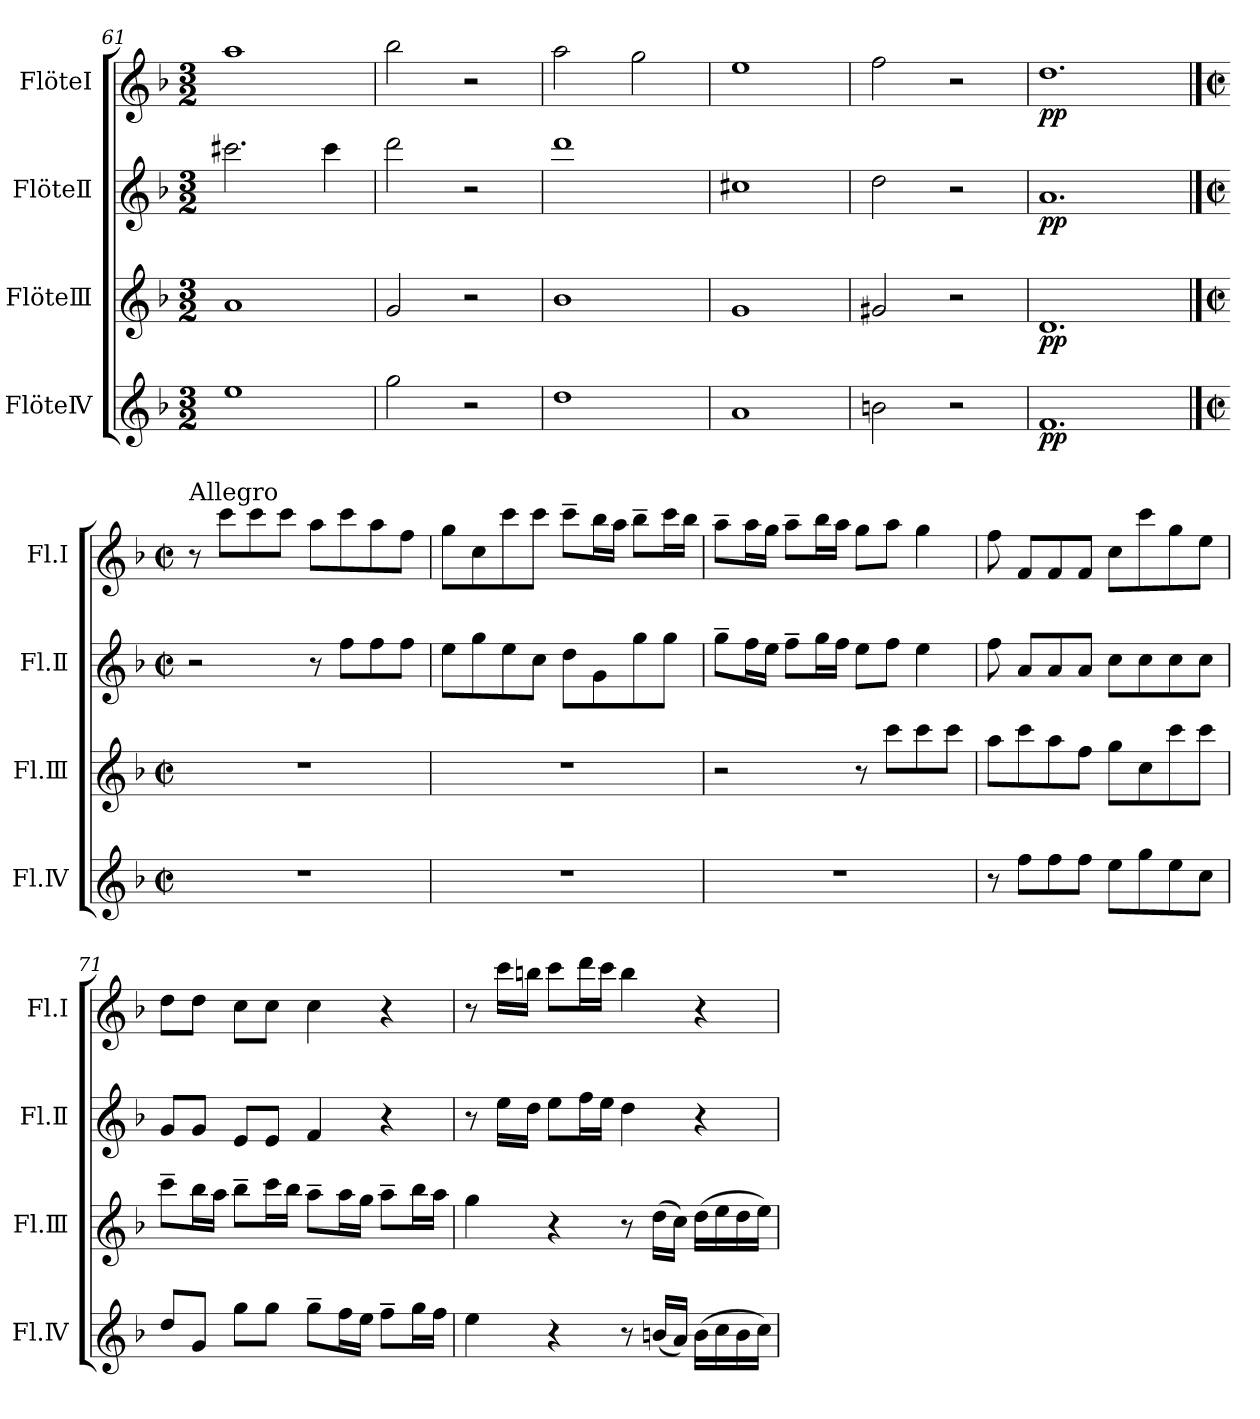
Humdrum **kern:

**kern	**dynam	**kern	**dynam	**kern	**dynam	**kern	**dynam
*part4	*part4	*part3	*part3	*part2	*part2	*part1	*part1
*staff4	*staff4	*staff3	*staff3	*staff2	*staff2	*staff1	*staff1
*I"FlöteⅣ	*	*I"FlöteⅢ	*	*I"FlöteⅡ	*	*I"FlöteⅠ	*
*I'Fl.Ⅳ	*	*I'Fl.Ⅲ	*	*I'Fl.Ⅱ	*	*I'Fl.Ⅰ	*
*clefG2	*	*clefG2	*	*clefG2	*	*clefG2	*
*k[b-]	*	*k[b-]	*	*k[b-]	*	*k[b-]	*
*F:	*	*F:	*	*F:	*	*F:	*
*M3/2	*	*M3/2	*	*M3/2	*	*M3/2	*
=61	=61	=61	=61	=61	=61	=61	=61
1ee	.	1a	.	2.ccc#X\	.	1aa	.
.	.	.	.	4ccc#\	.	.	.
=62	=62	=62	=62	=62	=62	=62	=62
2gg\	.	2g/	.	2ddd\	.	2bb-\	.
2r	.	2r	.	2r	.	2r	.
=63	=63	=63	=63	=63	=63	=63	=63
1dd	.	1b-	.	1ddd	.	2aa\	.
.	.	.	.	.	.	2gg\	.
=64	=64	=64	=64	=64	=64	=64	=64
1a	.	1g	.	1cc#X	.	1ee	.
=65	=65	=65	=65	=65	=65	=65	=65
2bn\	.	2g#X/	.	2dd\	.	2ff\	.
2r	.	2r	.	2r	.	2r	.
=66	=66	=66	=66	=66	=66	=66	=66
!	!LO:DY:b	!	!LO:DY:b	!	!LO:DY:b	!	!LO:DY:b
1.f	pp	1.d	pp	1.a	pp	1.dd	pp
!!LO:PB:g=z
==67	==67	==67	==67	==67	==67	==67	==67
*M2/2	*	*M2/2	*	*M2/2	*	*M2/2	*
*met(c|)	*	*met(c|)	*	*met(c|)	*	*met(c|)	*
!	!	!	!	!	!	!LO:TX:a:t=Allegro	!
1r	.	1r	.	2r	.	8r	.
.	.	.	.	.	.	8ccc\L	.
.	.	.	.	.	.	8ccc\	.
.	.	.	.	.	.	8ccc\J	.
.	.	.	.	8r	.	8aa\L	.
.	.	.	.	8ff\L	.	8ccc\	.
.	.	.	.	8ff\	.	8aa\	.
.	.	.	.	8ff\J	.	8ff\J	.
=68	=68	=68	=68	=68	=68	=68	=68
1r	.	1r	.	8ee\L	.	8gg\L	.
.	.	.	.	8gg\	.	8cc\	.
.	.	.	.	8ee\	.	8ccc\	.
.	.	.	.	8cc\J	.	8ccc\J	.
.	.	.	.	8dd\L	.	8ccc~\L	.
.	.	.	.	8g\	.	16bb-\L	.
.	.	.	.	.	.	16aa\JJ	.
.	.	.	.	8gg\	.	8bb-~\L	.
.	.	.	.	8gg\J	.	16ccc\L	.
.	.	.	.	.	.	16bb-\JJ	.
=69	=69	=69	=69	=69	=69	=69	=69
1r	.	2r	.	8gg~\L	.	8aa~\L	.
.	.	.	.	16ff\L	.	16aa\L	.
.	.	.	.	16ee\JJ	.	16gg\JJ	.
.	.	.	.	8ff~\L	.	8aa~\L	.
.	.	.	.	16gg\L	.	16bb-\L	.
.	.	.	.	16ff\JJ	.	16aa\JJ	.
.	.	8r	.	8ee\L	.	8gg\L	.
.	.	8ccc\L	.	8ff\J	.	8aa\J	.
.	.	8ccc\	.	4ee\	.	4gg\	.
.	.	8ccc\J	.	.	.	.	.
=70	=70	=70	=70	=70	=70	=70	=70
8r	.	8aa\L	.	8ff\	.	8ff\	.
8ff\L	.	8ccc\	.	8a/L	.	8f/L	.
8ff\	.	8aa\	.	8a/	.	8f/	.
8ff\J	.	8ff\J	.	8a/J	.	8f/J	.
8ee\L	.	8gg\L	.	8cc\L	.	8cc\L	.
8gg\	.	8cc\	.	8cc\	.	8ccc\	.
8ee\	.	8ccc\	.	8cc\	.	8gg\	.
8cc\J	.	8ccc\J	.	8cc\J	.	8ee\J	.
!!LO:LB:g=z
=71	=71	=71	=71	=71	=71	=71	=71
8dd/L	.	8ccc~\L	.	8g/L	.	8dd\L	.
8g/J	.	16bb-\L	.	8g/J	.	8dd\J	.
.	.	16aa\JJ	.	.	.	.	.
8gg\L	.	8bb-~\L	.	8e/L	.	8cc\L	.
8gg\J	.	16ccc\L	.	8e/J	.	8cc\J	.
.	.	16bb-\JJ	.	.	.	.	.
8gg~\L	.	8aa~\L	.	4f/	.	4cc\	.
16ff\L	.	16aa\L	.	.	.	.	.
16ee\JJ	.	16gg\JJ	.	.	.	.	.
8ff~\L	.	8aa~\L	.	4r	.	4r	.
16gg\L	.	16bb-\L	.	.	.	.	.
16ff\JJ	.	16aa\JJ	.	.	.	.	.
=72	=72	=72	=72	=72	=72	=72	=72
4ee\	.	4gg\	.	8r	.	8r	.
.	.	.	.	16ee\LL	.	16ccc\LL	.
.	.	.	.	16dd\JJ	.	16bbn\JJ	.
4r	.	4r	.	8ee\L	.	8ccc\L	.
.	.	.	.	16ff\L	.	16ddd\L	.
.	.	.	.	16ee\JJ	.	16ccc\JJ	.
8r	.	8r	.	4dd\	.	4bb\	.
(16bn/LL	.	(16dd\LL	.	.	.	.	.
16a/JJ)	.	16cc\JJ)	.	.	.	.	.
(16b\LL	.	(16dd\LL	.	4r	.	4r	.
16cc\	.	16ee\	.	.	.	.	.
16b\	.	16dd\	.	.	.	.	.
16cc\JJ)	.	16ee\JJ)	.	.	.	.	.
=	=	=	=	=	=	=	=
*-	*-	*-	*-	*-	*-	*-	*-
